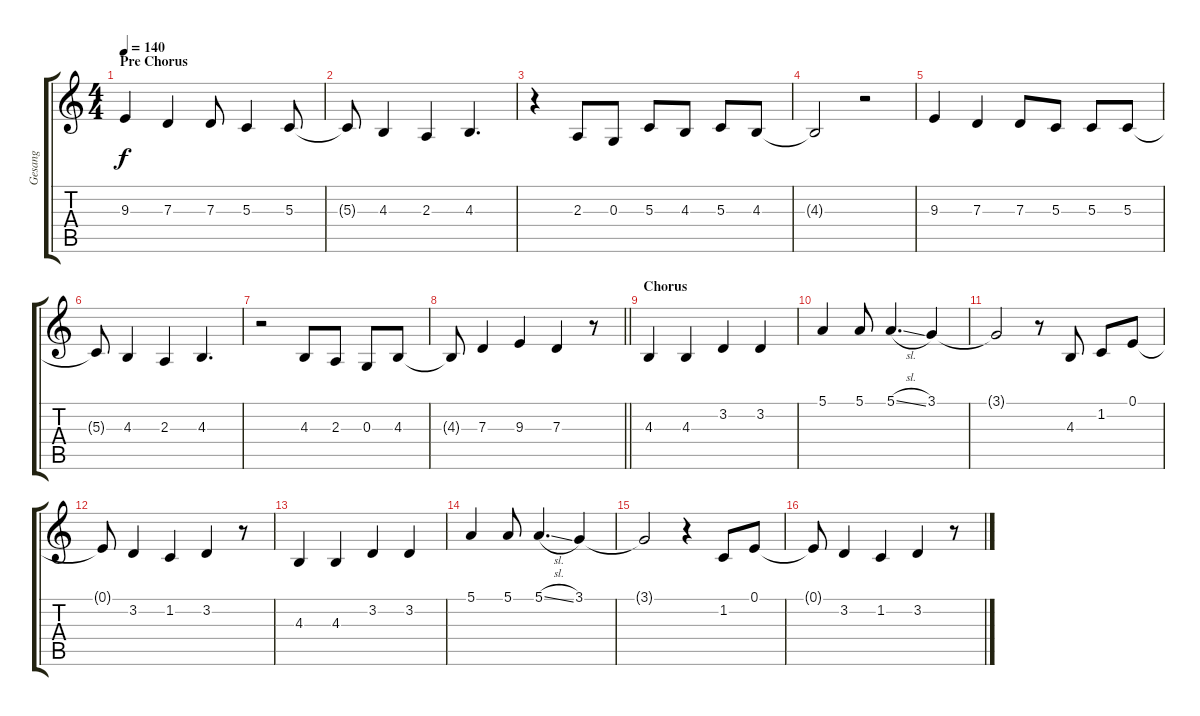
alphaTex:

\track ("Gesang" "Gesang") {instrument lead2sawtooth}
\staff {score tabs}
\tuning (E4 B3 G3 D3 A2 E2) {hide}
\ts (4 4)
\section ("" "Pre Chorus")
\tempo 140
\clef g2
\ks c
9.3.4{dy f} 7.3.4 7.3.8 5.3.4 5.3.8 |
5.3{t}.8 4.3.4 2.3.4 4.3.4{d} |
r.4 2.3.8 0.3.8 5.3.8 4.3.8 5.3.8 4.3.8 |
4.3{t}.2 r.2 |
9.3.4 7.3.4 7.3.8 5.3.8 5.3.8 5.3.8 |
5.3{t}.8 4.3.4 2.3.4 4.3.4{d} |
r.2 4.3.8 2.3.8 0.3.8 4.3.8 |
\barLineRight lightlight
4.3{t}.8 7.3.4 9.3.4 7.3.4 r.8 |
\section ("" "Chorus")
4.3.4 4.3.4 3.2.4 3.2.4 |
5.1.4 5.1.8 5.1{sl}.4{d} 3.1.4 |
3.1{t}.2 r.8 4.3.8 1.2.8 0.1.8 |
0.1{t}.8 3.2.4 1.2.4 3.2.4 r.8 |
4.3.4 4.3.4 3.2.4 3.2.4 |
5.1.4 5.1.8 5.1{sl}.4{d} 3.1.4 |
3.1{t}.2 r.4 1.2.8 0.1.8 |
0.1{t}.8 3.2.4 1.2.4 3.2.4 r.8
